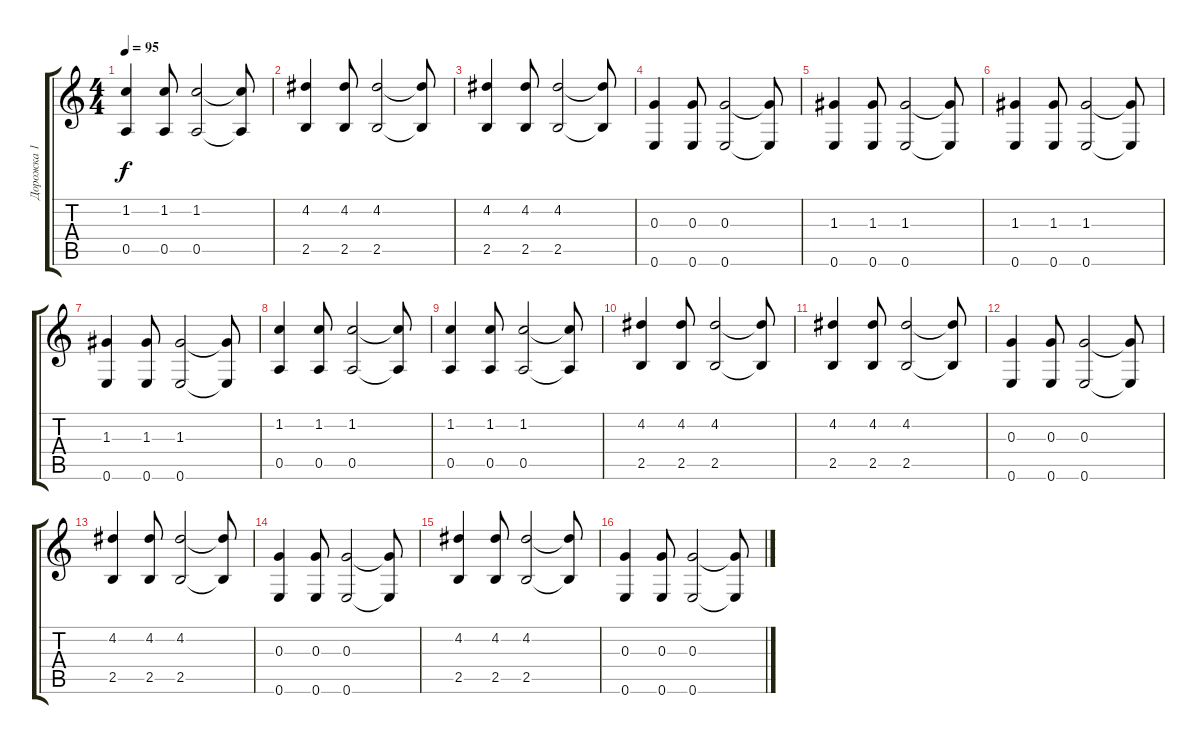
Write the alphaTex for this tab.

\track ("Дорожка 1" "Дорожка 1") {instrument electricguitarjazz}
\staff {score tabs}
\tuning (E4 B3 G3 D3 A2 E2) {hide}
\ts (4 4)
\tempo 95
\clef g2
\ks c
(1.2 0.5).4{dy f} (1.2 0.5).8 (1.2 0.5).2 (1.2{t} 0.5{t}).8 |
(4.2 2.5).4 (4.2 2.5).8 (4.2 2.5).2 (4.2{t} 2.5{t}).8 |
(4.2 2.5).4 (4.2 2.5).8 (4.2 2.5).2 (4.2{t} 2.5{t}).8 |
(0.3 0.6).4 (0.3 0.6).8 (0.3 0.6).2 (0.3{t} 0.6{t}).8 |
(1.3 0.6).4 (1.3 0.6).8 (1.3 0.6).2 (1.3{t} 0.6{t}).8 |
(1.3 0.6).4 (1.3 0.6).8 (1.3 0.6).2 (1.3{t} 0.6{t}).8 |
(1.3 0.6).4 (1.3 0.6).8 (1.3 0.6).2 (1.3{t} 0.6{t}).8 |
(1.2 0.5).4 (1.2 0.5).8 (1.2 0.5).2 (1.2{t} 0.5{t}).8 |
(1.2 0.5).4 (1.2 0.5).8 (1.2 0.5).2 (1.2{t} 0.5{t}).8 |
(4.2 2.5).4 (4.2 2.5).8 (4.2 2.5).2 (4.2{t} 2.5{t}).8 |
(4.2 2.5).4 (4.2 2.5).8 (4.2 2.5).2 (4.2{t} 2.5{t}).8 |
(0.3 0.6).4 (0.3 0.6).8 (0.3 0.6).2 (0.3{t} 0.6{t}).8 |
(4.2 2.5).4 (4.2 2.5).8 (4.2 2.5).2 (4.2{t} 2.5{t}).8 |
(0.3 0.6).4 (0.3 0.6).8 (0.3 0.6).2 (0.3{t} 0.6{t}).8 |
(4.2 2.5).4 (4.2 2.5).8 (4.2 2.5).2 (4.2{t} 2.5{t}).8 |
(0.3 0.6).4 (0.3 0.6).8 (0.3 0.6).2 (0.3{t} 0.6{t}).8
